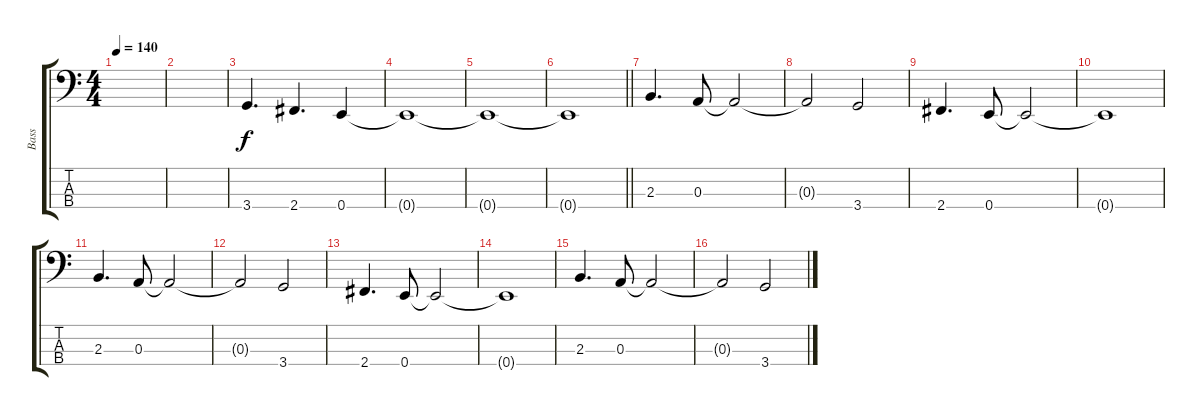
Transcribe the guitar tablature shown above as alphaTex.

\track ("Bass" "Bass") {instrument electricbassfinger}
\staff {score tabs}
\tuning (G2 D2 A1 E1) {hide}
\ts (4 4)
\tempo 140
\clef f4
\ks c
|
|
3.4.4{d} 2.4.4{d} 0.4.4 |
0.4{t}.1 |
0.4{t}.1 |
\barLineRight lightlight
0.4{t}.1 |
2.3.4{d} 0.3.8 0.3{t}.2 |
0.3{t}.2 3.4.2 |
2.4.4{d} 0.4.8 0.4{t}.2 |
0.4{t}.1 |
2.3.4{d} 0.3.8 0.3{t}.2 |
0.3{t}.2 3.4.2 |
2.4.4{d} 0.4.8 0.4{t}.2 |
0.4{t}.1 |
2.3.4{d} 0.3.8 0.3{t}.2 |
0.3{t}.2 3.4.2
